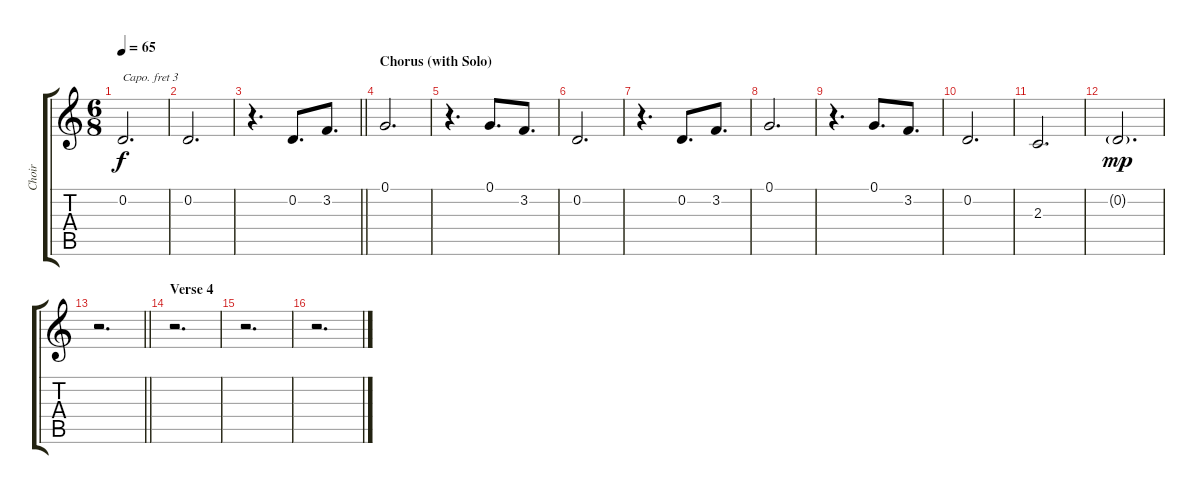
\track ("Choir" "Choir") {instrument pad4choir}
\staff {score tabs}
\capo 3
\tuning (E4 B3 G3 D3 A2 E2) {hide}
\ts (6 8)
\tempo 65
\clef g2
\ks c
0.2.2{d dy f} |
0.2.2{d} |
\barLineRight lightlight
r.4{d} 0.2.8{d} 3.2.8{d} |
\section ("" "Chorus (with Solo)")
0.1.2{d} |
r.4{d} 0.1.8{d} 3.2.8{d} |
0.2.2{d} |
r.4{d} 0.2.8{d} 3.2.8{d} |
0.1.2{d} |
r.4{d} 0.1.8{d} 3.2.8{d} |
0.2.2{d} |
2.3.2{d} |
0.2{g}.2{d dy mp} |
\barLineRight lightlight
r.2{d} |
\section ("" "Verse 4")
r.2{d} |
r.2{d} |
r.2{d}
